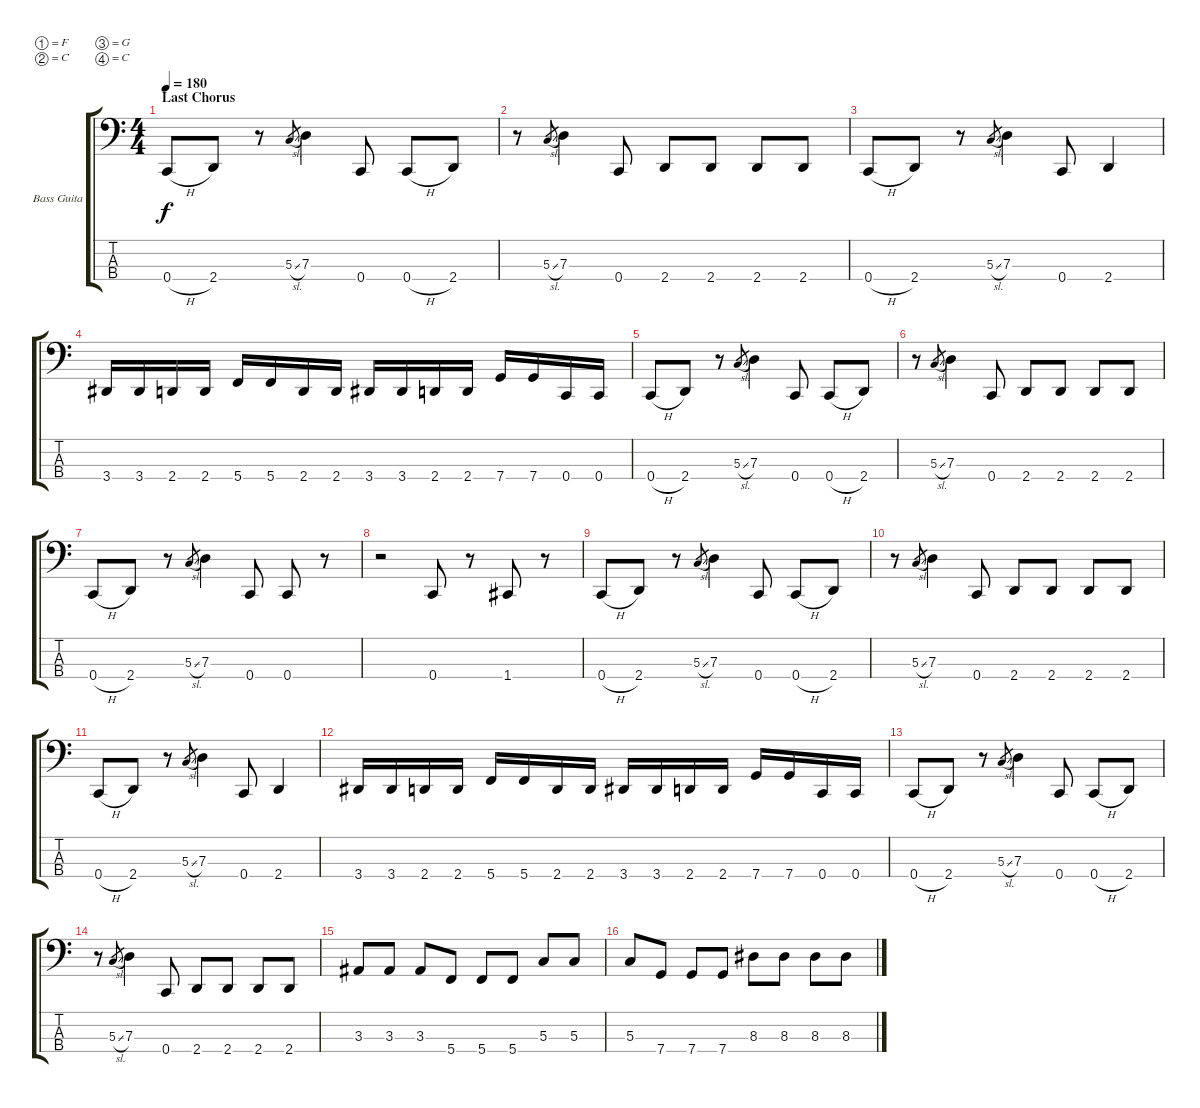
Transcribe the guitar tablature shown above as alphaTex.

\defaultSystemsLayout 4
\bracketExtendMode groupsimilarinstruments
\firstSystemTrackNameOrientation horizontal
\otherSystemsTrackNameOrientation horizontal
\track ("Bass Guitar" "Bass Guita") {instrument electricbassfinger}
\staff {score tabs}
\tuning (F2 C2 G1 C1)
\ts (4 4)
\section ("" "Last Chorus")
\tempo 180
\clef f4
\scale
0.333333
\ks c
0.4{h}.8{dy f} 2.4.8 r.8 5.3{sl}.8{gr} 7.3.4 0.4.8 0.4{h}.8 2.4.8 |
\scale
0.333333 r.8 5.3{sl}.8{gr} 7.3.4 0.4.8 2.4.8 2.4.8 2.4.8 2.4.8 |
\scale
0.333333 0.4{h}.8 2.4.8 r.8 5.3{sl}.8{gr} 7.3.4 0.4.8 2.4.4 |
\scale
0.333333 3.4.16 3.4.16 2.4.16 2.4.16 5.4.16 5.4.16 2.4.16 2.4.16 3.4.16 3.4.16 2.4.16 2.4.16 7.4.16 7.4.16 0.4.16 0.4.16 |
\scale
0.333333 0.4{h}.8 2.4.8 r.8 5.3{sl}.8{gr} 7.3.4 0.4.8 0.4{h}.8 2.4.8 |
\scale
0.333333 r.8 5.3{sl}.8{gr} 7.3.4 0.4.8 2.4.8 2.4.8 2.4.8 2.4.8 |
\scale
0.333333 0.4{h}.8 2.4.8 r.8 5.3{sl}.8{gr} 7.3.4 0.4.8 0.4.8 r.8 |
\scale
0.333333 r.2 0.4.8 r.8 1.4.8 r.8 |
\scale
0.333333 0.4{h}.8 2.4.8 r.8 5.3{sl}.8{gr} 7.3.4 0.4.8 0.4{h}.8 2.4.8 |
\scale
0.333333 r.8 5.3{sl}.8{gr} 7.3.4 0.4.8 2.4.8 2.4.8 2.4.8 2.4.8 |
\scale
0.333333 0.4{h}.8 2.4.8 r.8 5.3{sl}.8{gr} 7.3.4 0.4.8 2.4.4 |
\scale
0.333333 3.4.16 3.4.16 2.4.16 2.4.16 5.4.16 5.4.16 2.4.16 2.4.16 3.4.16 3.4.16 2.4.16 2.4.16 7.4.16 7.4.16 0.4.16 0.4.16 |
\scale
0.333333 0.4{h}.8 2.4.8 r.8 5.3{sl}.8{gr} 7.3.4 0.4.8 0.4{h}.8 2.4.8 |
\scale
0.333333 r.8 5.3{sl}.8{gr} 7.3.4 0.4.8 2.4.8 2.4.8 2.4.8 2.4.8 |
\scale
0.333333 3.3.8 3.3.8 3.3.8 5.4.8 5.4.8 5.4.8 5.3.8 5.3.8 |
\scale
0.333333 5.3.8 7.4.8 7.4.8 7.4.8 8.3.8 8.3.8 8.3.8 8.3.8
